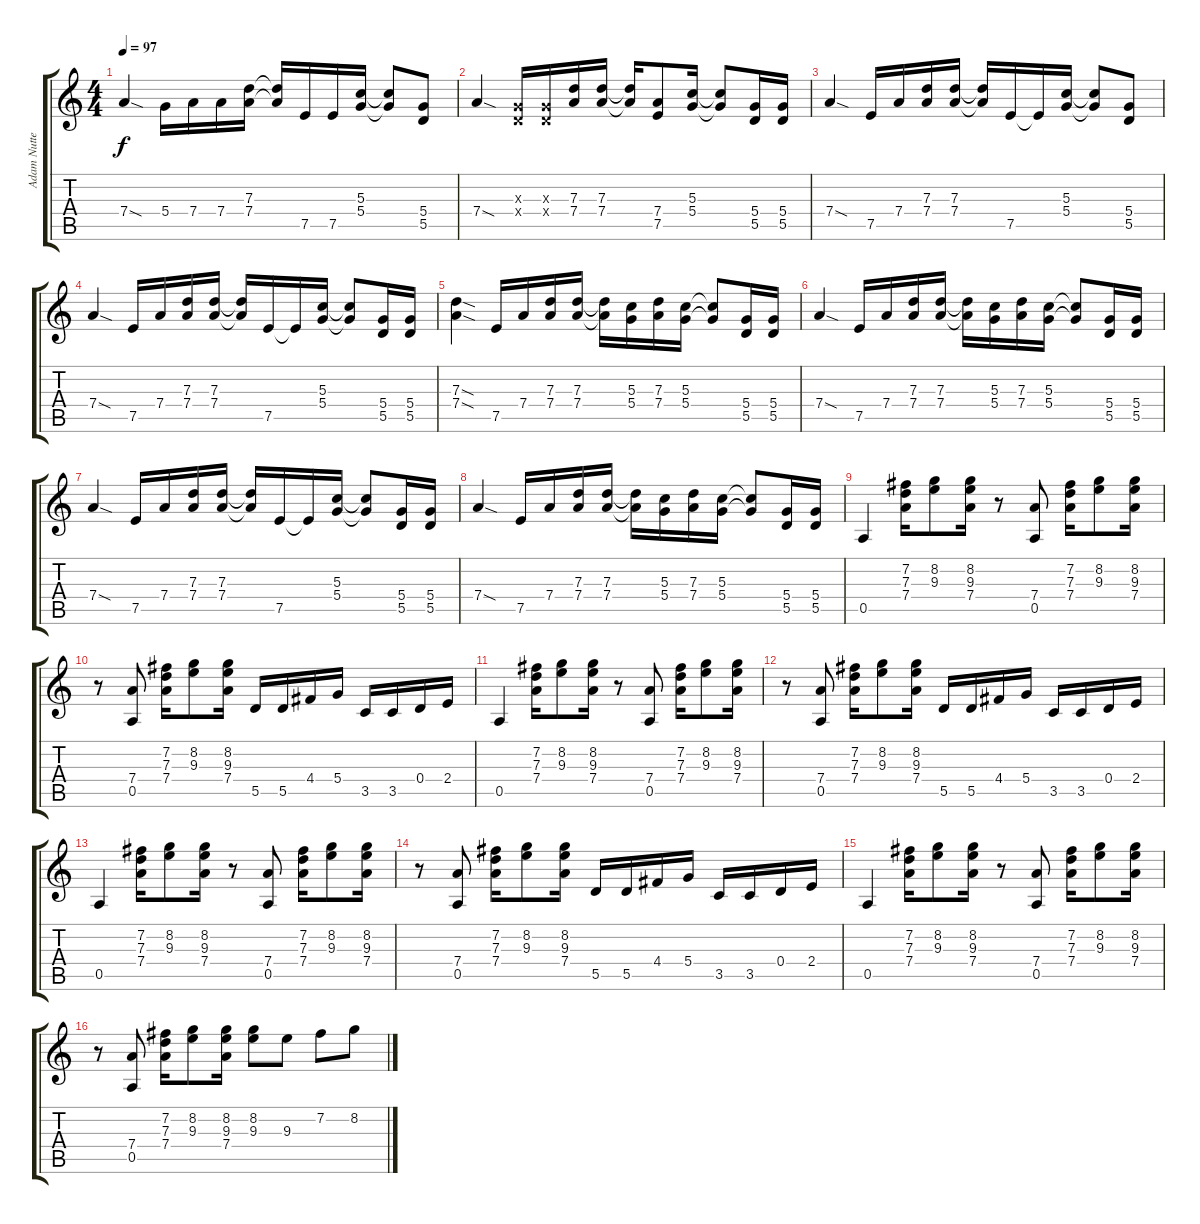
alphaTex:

\track ("Adam Nutter" "Adam Nutte") {instrument distortionguitar}
\staff {score tabs}
\tuning (E4 B3 G3 D3 A2 E2) {hide}
\ts (4 4)
\tempo 97
\clef g2
\ks c
7.4{sod}.4{dy f} 5.4.16 7.4.16 7.4.16 (7.3 7.4).16 (7.3{t} 7.4{t}).16 7.5.16 7.5.16 (5.3 5.4).16 (5.3{t} 5.4{t}).8 (5.4 5.5).8 |
7.4{sod}.4 (0.3{x} 0.4{x}).16 (0.3{x} 0.4{x}).16 (7.3 7.4).16 (7.3 7.4).16 (7.3{t} 7.4{t}).16 (7.4 7.5).8 (5.3 5.4).16 (5.3{t} 5.4{t}).8 (5.4 5.5).16 (5.4 5.5).16 |
7.4{sod}.4 7.5.16 7.4.16 (7.3 7.4).16 (7.3 7.4).16 (7.3{t} 7.4{t}).16 7.5.16 7.5{t}.16 (5.3 5.4).16 (5.3{t} 5.4{t}).8 (5.4 5.5).8 |
7.4{sod}.4 7.5.16 7.4.16 (7.3 7.4).16 (7.3 7.4).16 (7.3{t} 7.4{t}).16 7.5.16 7.5{t}.16 (5.3 5.4).16 (5.3{t} 5.4{t}).8 (5.4 5.5).16 (5.4 5.5).16 |
(7.3{sod} 7.4{sod}).4 7.5.16 7.4.16 (7.3 7.4).16 (7.3 7.4).16 (7.3{t} 7.4{t}).16 (5.3 5.4).16 (7.3 7.4).16 (5.3 5.4).16 (5.3{t} 5.4{t}).8 (5.4 5.5).16 (5.4 5.5).16 |
7.4{sod}.4 7.5.16 7.4.16 (7.3 7.4).16 (7.3 7.4).16 (7.3{t} 7.4{t}).16 (5.3 5.4).16 (7.3 7.4).16 (5.3 5.4).16 (5.3{t} 5.4{t}).8 (5.4 5.5).16 (5.4 5.5).16 |
7.4{sod}.4 7.5.16 7.4.16 (7.3 7.4).16 (7.3 7.4).16 (7.3{t} 7.4{t}).16 7.5.16 7.5{t}.16 (5.3 5.4).16 (5.3{t} 5.4{t}).8 (5.4 5.5).16 (5.4 5.5).16 |
7.4{sod}.4 7.5.16 7.4.16 (7.3 7.4).16 (7.3 7.4).16 (7.3{t} 7.4{t}).16 (5.3 5.4).16 (7.3 7.4).16 (5.3 5.4).16 (5.3{t} 5.4{t}).8 (5.4 5.5).16 (5.4 5.5).16 |
0.5.4 (7.2 7.3 7.4).16 (8.2 9.3).8 (8.2 9.3 7.4).16 r.8 (7.4 0.5).8 (7.2 7.3 7.4).16 (8.2 9.3).8 (8.2 9.3 7.4).16 |
r.8 (7.4 0.5).8 (7.2 7.3 7.4).16 (8.2 9.3).8 (8.2 9.3 7.4).16 5.5.16 5.5.16 4.4.16 5.4.16 3.5.16 3.5.16 0.4.16 2.4.16 |
0.5.4 (7.2 7.3 7.4).16 (8.2 9.3).8 (8.2 9.3 7.4).16 r.8 (7.4 0.5).8 (7.2 7.3 7.4).16 (8.2 9.3).8 (8.2 9.3 7.4).16 |
r.8 (7.4 0.5).8 (7.2 7.3 7.4).16 (8.2 9.3).8 (8.2 9.3 7.4).16 5.5.16 5.5.16 4.4.16 5.4.16 3.5.16 3.5.16 0.4.16 2.4.16 |
0.5.4 (7.2 7.3 7.4).16 (8.2 9.3).8 (8.2 9.3 7.4).16 r.8 (7.4 0.5).8 (7.2 7.3 7.4).16 (8.2 9.3).8 (8.2 9.3 7.4).16 |
r.8 (7.4 0.5).8 (7.2 7.3 7.4).16 (8.2 9.3).8 (8.2 9.3 7.4).16 5.5.16 5.5.16 4.4.16 5.4.16 3.5.16 3.5.16 0.4.16 2.4.16 |
0.5.4 (7.2 7.3 7.4).16 (8.2 9.3).8 (8.2 9.3 7.4).16 r.8 (7.4 0.5).8 (7.2 7.3 7.4).16 (8.2 9.3).8 (8.2 9.3 7.4).16 |
r.8 (7.4 0.5).8 (7.2 7.3 7.4).16 (8.2 9.3).8 (8.2 9.3 7.4).16 (8.2 9.3).8 9.3.8 7.2.8 8.2.8
